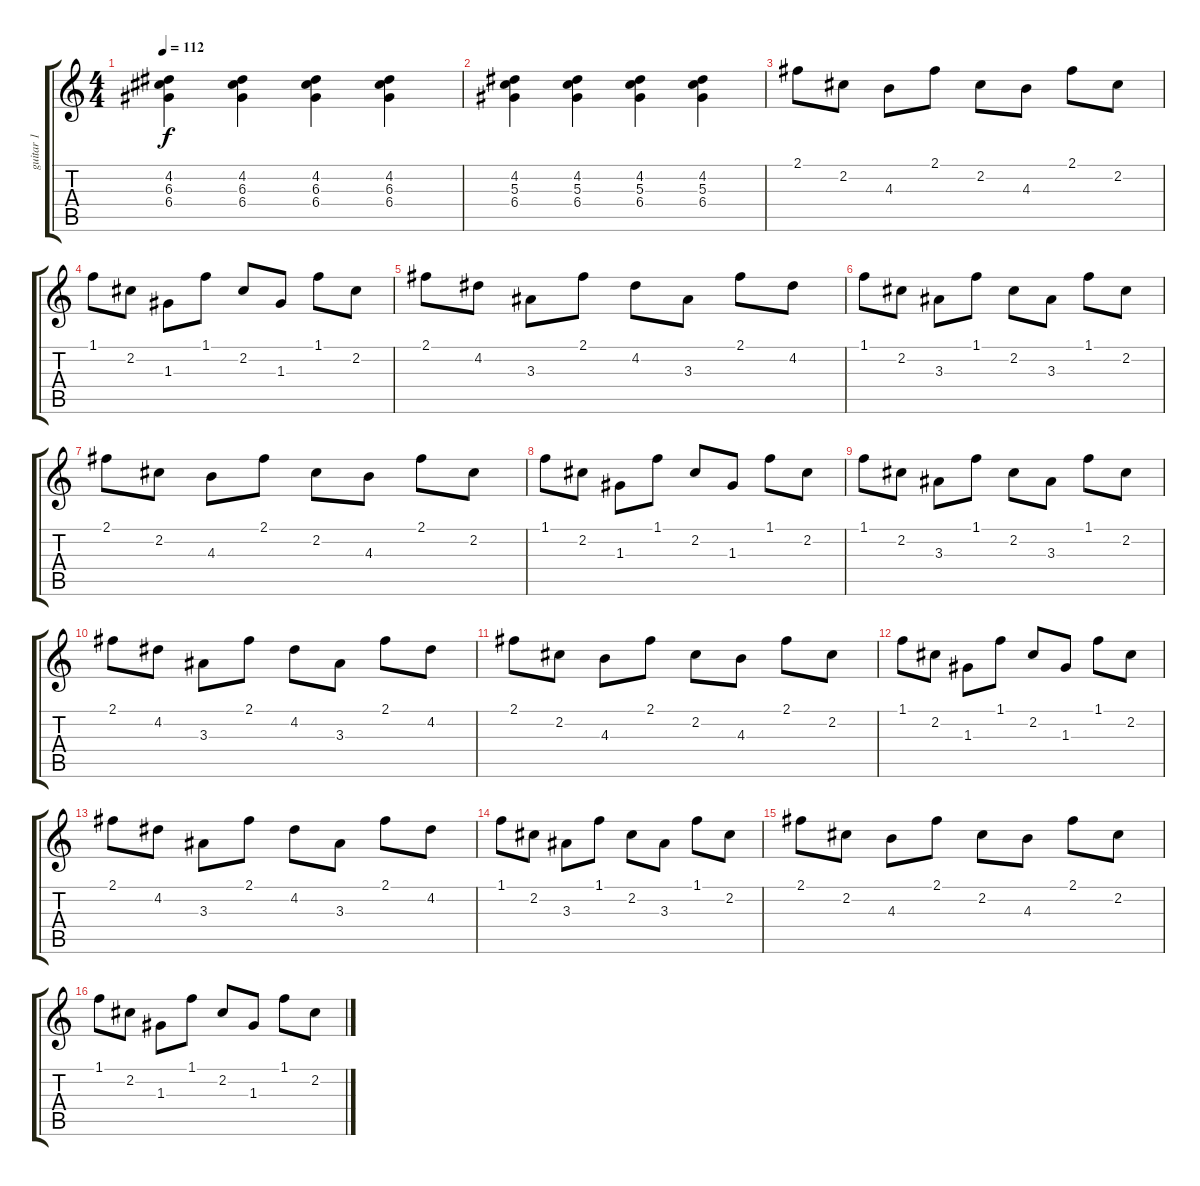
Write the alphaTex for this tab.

\track ("guitar 1" "guitar 1") {instrument electricguitarclean}
\staff {score tabs}
\tuning (E4 B3 G3 D3 A2 E2) {hide}
\ts (4 4)
\tempo 112
\clef g2
\ks c
(4.2 6.3 6.4).4{dy f volume 5} (4.2 6.3 6.4).4 (4.2 6.3 6.4).4 (4.2 6.3 6.4).4 |
(4.2 5.3 6.4).4 (4.2 5.3 6.4).4 (4.2 5.3 6.4).4 (4.2 5.3 6.4).4 |
2.1.8{volume 7 instrument acousticguitarsteel} 2.2.8 4.3.8 2.1.8 2.2.8 4.3.8 2.1.8 2.2.8 |
1.1.8 2.2.8 1.3.8 1.1.8 2.2.8 1.3.8 1.1.8 2.2.8 |
2.1.8 4.2.8 3.3.8 2.1.8 4.2.8 3.3.8 2.1.8 4.2.8 |
1.1.8 2.2.8 3.3.8 1.1.8 2.2.8 3.3.8 1.1.8 2.2.8 |
2.1.8 2.2.8 4.3.8 2.1.8 2.2.8 4.3.8 2.1.8 2.2.8 |
1.1.8 2.2.8 1.3.8 1.1.8 2.2.8 1.3.8 1.1.8 2.2.8 |
1.1.8 2.2.8 3.3.8 1.1.8 2.2.8 3.3.8 1.1.8 2.2.8 |
2.1.8 4.2.8 3.3.8 2.1.8 4.2.8 3.3.8 2.1.8 4.2.8 |
2.1.8 2.2.8 4.3.8 2.1.8 2.2.8 4.3.8 2.1.8 2.2.8 |
1.1.8 2.2.8 1.3.8 1.1.8 2.2.8 1.3.8 1.1.8 2.2.8 |
2.1.8 4.2.8 3.3.8 2.1.8 4.2.8 3.3.8 2.1.8 4.2.8 |
1.1.8 2.2.8 3.3.8 1.1.8 2.2.8 3.3.8 1.1.8 2.2.8 |
2.1.8 2.2.8 4.3.8 2.1.8 2.2.8 4.3.8 2.1.8 2.2.8 |
1.1.8 2.2.8 1.3.8 1.1.8 2.2.8 1.3.8 1.1.8 2.2.8
